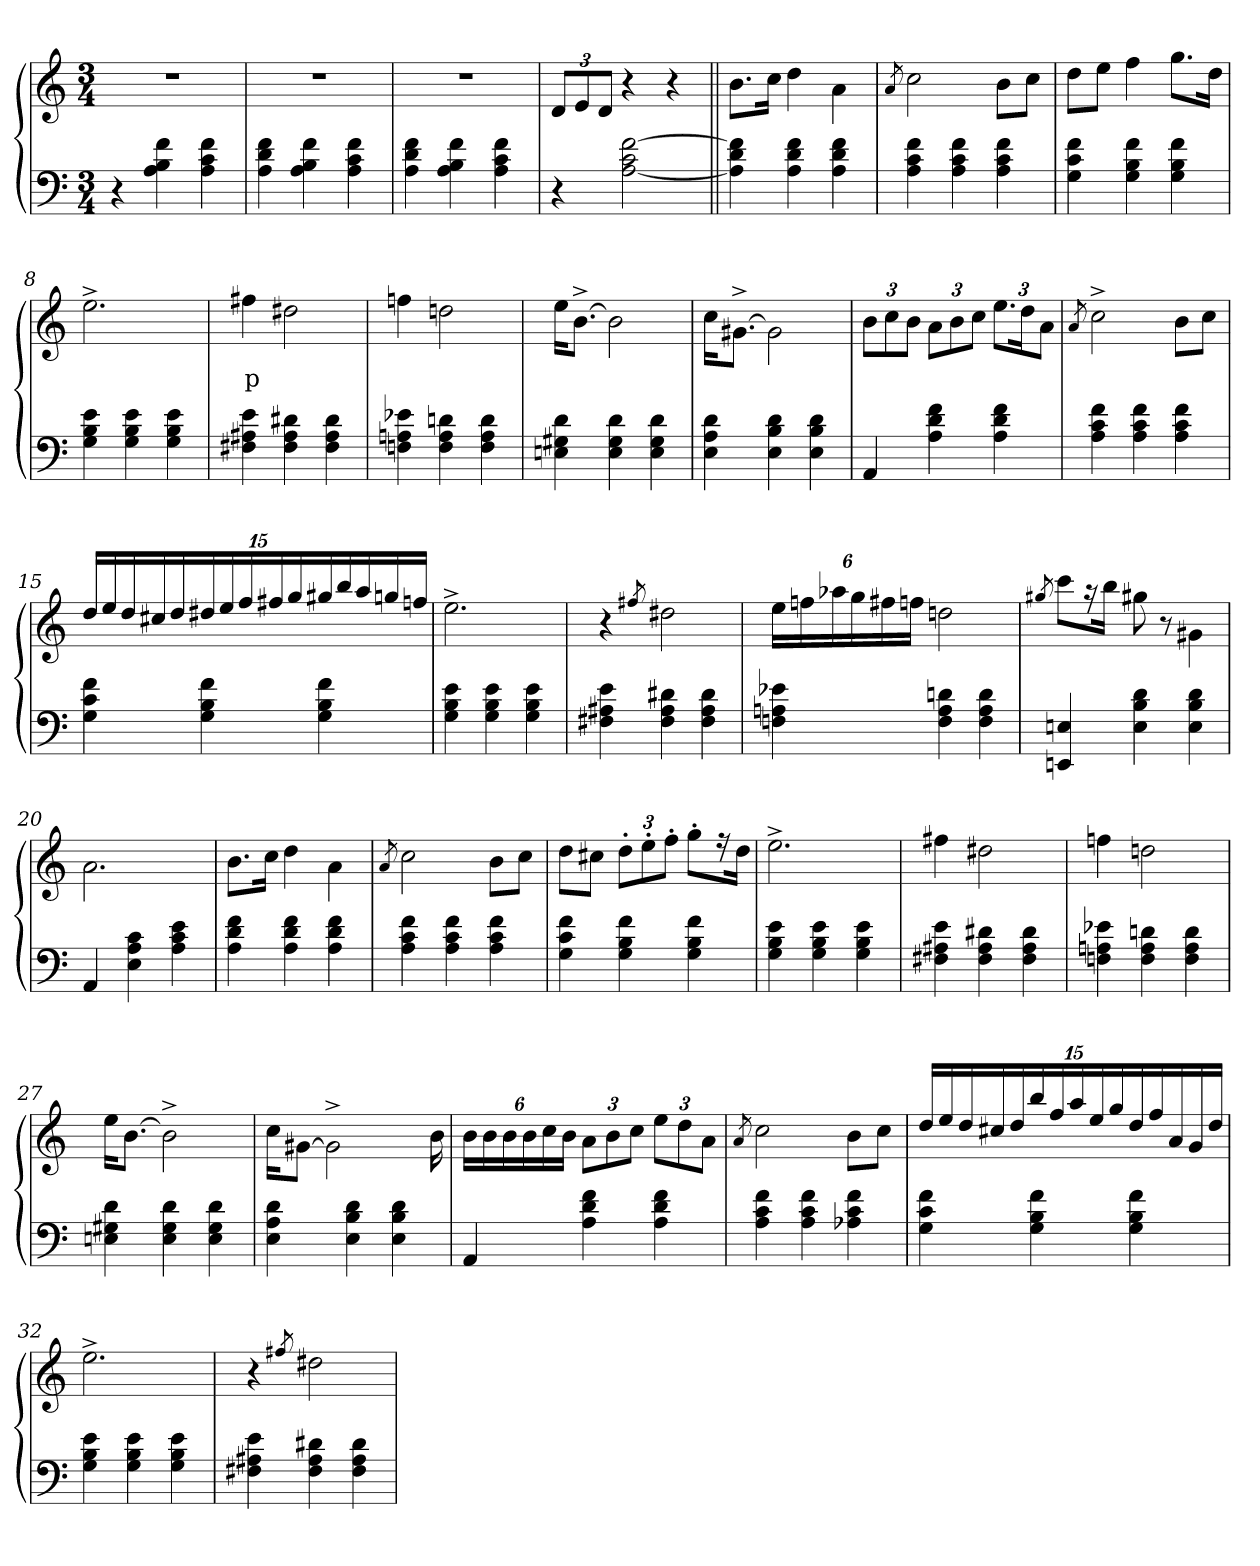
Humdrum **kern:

**kern	**kern	**text
*part2	*part1	*part1
*staff2	*staff1	*staff1
*clefF4	*clefG2	*
*k[]	*k[]	*
*M3/4	*M3/4	*
=1	=1	=1
4r	2.r	pp
4f 4B 4A	.	.
4f 4c 4A	.	.
=2	=2	=2
4f 4d 4A	2.r	.
4f 4B 4A	.	.
4f 4c 4A	.	.
=3	=3	=3
4f 4d 4A	2.r	.
4f 4B 4A	.	.
4f 4c 4A	.	.
=4	=4	=4
4r	12dL	.
.	12e	.
.	12dJ	.
[2f 2c [2A	4r	.
.	4r	.
=5||	=5||	=5||
4f] 4d 4A]	8.bL	.
.	16ccJk	.
4f 4d 4A	4dd	.
4f 4d 4A	4a\	.
=6	=6	=6
.	8qa/	.
4f 4c 4A	2cc	.
4f 4c 4A	.	.
4f 4c 4A	8bL	.
.	8ccJ	.
=7	=7	=7
4f 4c 4G	8ddL	.
.	8eeJ	.
4f 4B 4G	4ff	.
4f 4B 4G	8.ggL	.
.	16ddJk	.
=8	=8	=8
4e 4B 4G	2.ee^>	.
4e 4B 4G	.	.
4e 4B 4G	.	.
=9	=9	=9
4e 4A#X 4F#X	4ff#X	p
4d#X 4A# 4F#	2dd#X	.
4d# 4A# 4F#	.	.
=10	=10	=10
4e-X 4An 4Fn	4ffn	.
4dn 4A 4F	2ddn	.
4d 4A 4F	.	.
=11	=11	=11
4d 4G#X 4En	16eeKL	.
.	[8.b^>J	.
4d 4G# 4E	2b]	.
4d 4G# 4E	.	.
=12	=12	=12
4d 4A 4E	16cc\KL	.
.	[8.g#X^>J	.
4d 4B 4E	2g#\]	.
4d 4B 4E	.	.
=13	=13	=13
4AA	12bL	.
.	12cc	.
.	12bJ	.
4f 4d 4A	12aL	.
.	12b	.
.	12ccJ	.
4f 4d 4A	12.eeL	.
.	24dd	.
.	12aJ	.
=14	=14	=14
.	8qa/	.
4f 4c 4A	2cc^>	.
4f 4c 4A	.	.
4f 4c 4A	8bL	.
.	8ccJ	.
=15	=15	=15
4f 4c 4G	20dd/L	.
.	20ee	.
.	20dd	.
.	20cc#X	.
.	20dd	.
4f 4B 4G	20dd#X	.
.	20ee	.
.	20ff	.
.	20ff#X	.
.	20gg	.
4f 4B 4G	20gg#X	.
.	20bb	.
.	20aa	.
.	20ggn	.
.	20ffnJ	.
=16	=16	=16
4e 4B 4G	2.ee^>	.
4e 4B 4G	.	.
4e 4B 4G	.	.
=17	=17	=17
4e 4A#X 4F#X	4r	.
.	8qff#X/	.
4d#X 4A# 4F#	2dd#X	.
4d# 4A# 4F#	.	.
=18	=18	=18
4e-X 4An 4Fn	24eeLL	.
.	24ffn	.
.	24aa-X	.
.	24gg	.
.	24ff#X	.
.	24ffnJJ	.
4dn 4A 4F	2ddn	.
4d 4A 4F	.	.
=19	=19	=19
.	8qgg#X/	.
4En 4EEn	8cccL	.
.	16r	.
.	16bbJk	.
4d 4B 4E	8gg#	.
.	8r	.
4d 4B 4E	4g#\	.
=20	=20	=20
4AA	2.a\	.
4c 4A 4E	.	.
4e 4c 4A	.	.
=21	=21	=21
4f 4d 4A	8.bL	.
.	16ccJk	.
4f 4d 4A	4dd	.
4f 4d 4A	4a\	.
=22	=22	=22
.	8qa/	.
4f 4c 4A	2cc	.
4f 4c 4A	.	.
4f 4c 4A	8bL	.
.	8ccJ	.
=23	=23	=23
4f 4c 4G	8ddL	.
.	8cc#XJ	.
4f 4B 4G	12dd'>L	.
.	12ee'>	.
.	12ff'>J	.
4f 4B 4G	8gg'>L	.
.	16r	.
.	16ddJk	.
=24	=24	=24
4e 4B 4G	2.ee^>	.
4e 4B 4G	.	.
4e 4B 4G	.	.
=25	=25	=25
4e 4A#X 4F#X	4ff#X	.
4d#X 4A# 4F#	2dd#X	.
4d# 4A# 4F#	.	.
=26	=26	=26
4e-X 4An 4Fn	4ffn	.
4dn 4A 4F	2ddn	.
4d 4A 4F	.	.
=27	=27	=27
4d 4G#X 4En	16eeKL	.
.	[8.bJ	.
4d 4G# 4E	2b^>]	.
4d 4G# 4E	.	.
=28	=28	=28
4d 4A 4E	16cc\KL	.
.	[8g#XJ	.
.	2g#^>\]	.
4d 4B 4E	.	.
4d 4B 4E	.	.
.	16b	.
=29	=29	=29
4AA	24bLL	.
.	24b	.
.	24b	.
.	24b	.
.	24cc	.
.	24bJJ	.
4f 4d 4A	12aL	.
.	12b	.
.	12ccJ	.
4f 4d 4A	12eeL	.
.	12dd	.
.	12aJ	.
=30	=30	=30
.	8qa/	.
4f 4c 4A	2cc	.
4f 4c 4A	.	.
4f 4c 4A-X	8bL	.
.	8ccJ	.
=31	=31	=31
4f 4c 4G	20dd/L	.
.	20ee	.
.	20dd	.
.	20cc#X	.
.	20dd	.
4f 4B 4G	20bb	.
.	20ff	.
.	20aa	.
.	20ee	.
.	20gg	.
4f 4B 4G	20dd	.
.	20ff	.
.	20a	.
.	20g	.
.	20ddJ	.
=32	=32	=32
4e 4B 4G	2.ee^>	.
4e 4B 4G	.	.
4e 4B 4G	.	.
=33	=33	=33
4e 4A#X 4F#X	4r	.
.	8qff#X/	.
4d#X 4A# 4F#	2dd#X	.
4d# 4A# 4F#	.	.
=	=	=
*-	*-	*-
